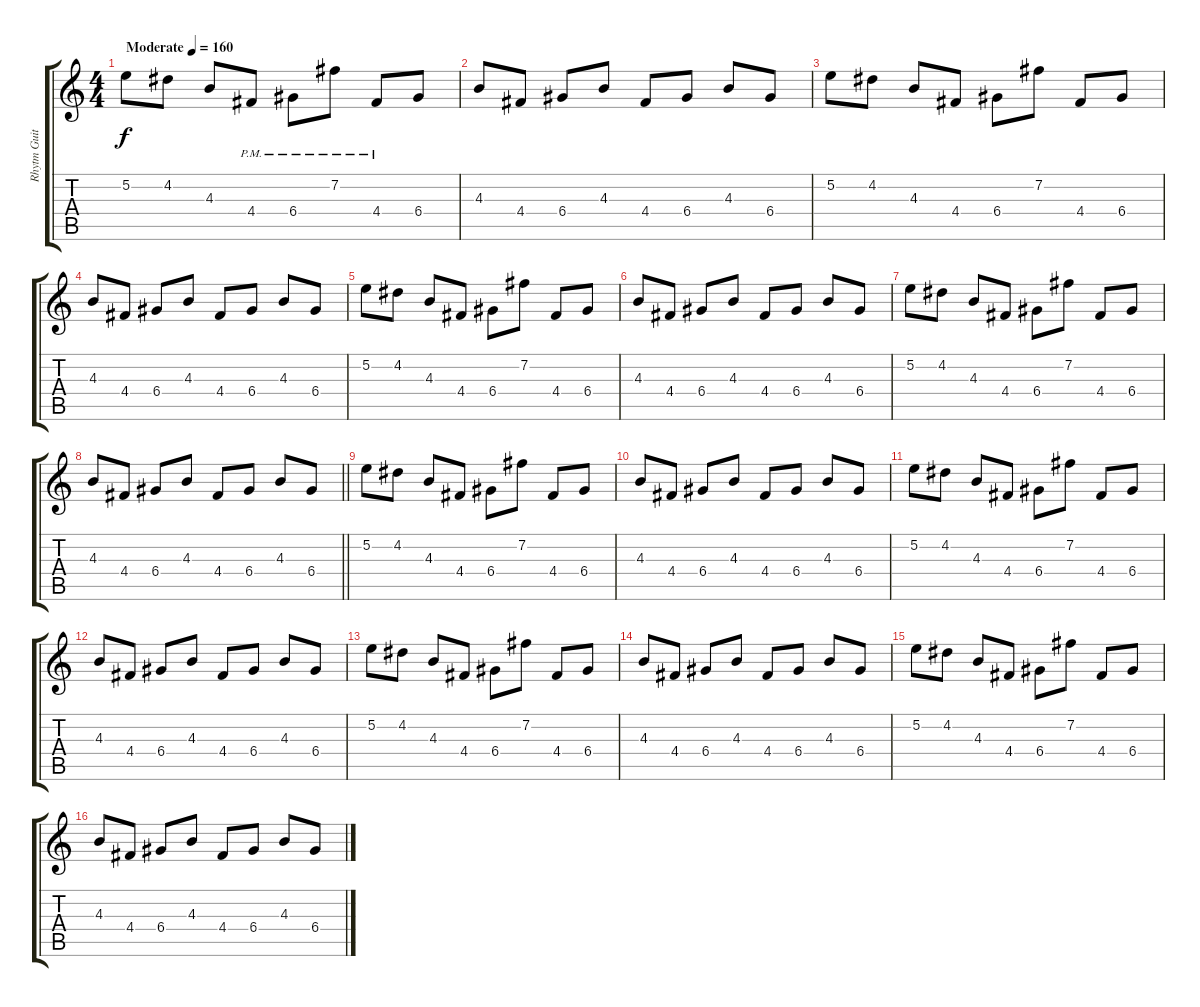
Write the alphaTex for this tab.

\track ("Rhytm Guitar" "Rhytm Guit") {instrument acousticguitarsteel}
\staff {score tabs}
\tuning (E4 B3 G3 D3 A2 E2) {hide}
\ts (4 4)
\tempo (160 "Moderate")
\clef g2
\ks c
5.2.8{dy f instrument acousticguitarsteel} 4.2.8 4.3.8 4.4{pm}.8 6.4{pm}.8 7.2{pm}.8 4.4{pm}.8 6.4.8 |
4.3.8 4.4.8 6.4.8 4.3.8 4.4.8 6.4.8 4.3.8 6.4.8 |
5.2.8 4.2.8 4.3.8 4.4.8 6.4.8 7.2.8 4.4.8 6.4.8 |
4.3.8 4.4.8 6.4.8 4.3.8 4.4.8 6.4.8 4.3.8 6.4.8 |
5.2.8 4.2.8 4.3.8 4.4.8 6.4.8 7.2.8 4.4.8 6.4.8 |
4.3.8 4.4.8 6.4.8 4.3.8 4.4.8 6.4.8 4.3.8 6.4.8 |
5.2.8 4.2.8 4.3.8 4.4.8 6.4.8 7.2.8 4.4.8 6.4.8 |
\barLineRight lightlight
4.3.8 4.4.8 6.4.8 4.3.8 4.4.8 6.4.8 4.3.8 6.4.8 |
5.2.8 4.2.8 4.3.8 4.4.8 6.4.8 7.2.8 4.4.8 6.4.8 |
4.3.8 4.4.8 6.4.8 4.3.8 4.4.8 6.4.8 4.3.8 6.4.8 |
5.2.8 4.2.8 4.3.8 4.4.8 6.4.8 7.2.8 4.4.8 6.4.8 |
4.3.8 4.4.8 6.4.8 4.3.8 4.4.8 6.4.8 4.3.8 6.4.8 |
5.2.8 4.2.8 4.3.8 4.4.8 6.4.8 7.2.8 4.4.8 6.4.8 |
4.3.8 4.4.8 6.4.8 4.3.8 4.4.8 6.4.8 4.3.8 6.4.8 |
5.2.8 4.2.8 4.3.8 4.4.8 6.4.8 7.2.8 4.4.8 6.4.8 |
4.3.8 4.4.8 6.4.8 4.3.8 4.4.8 6.4.8 4.3.8 6.4.8
